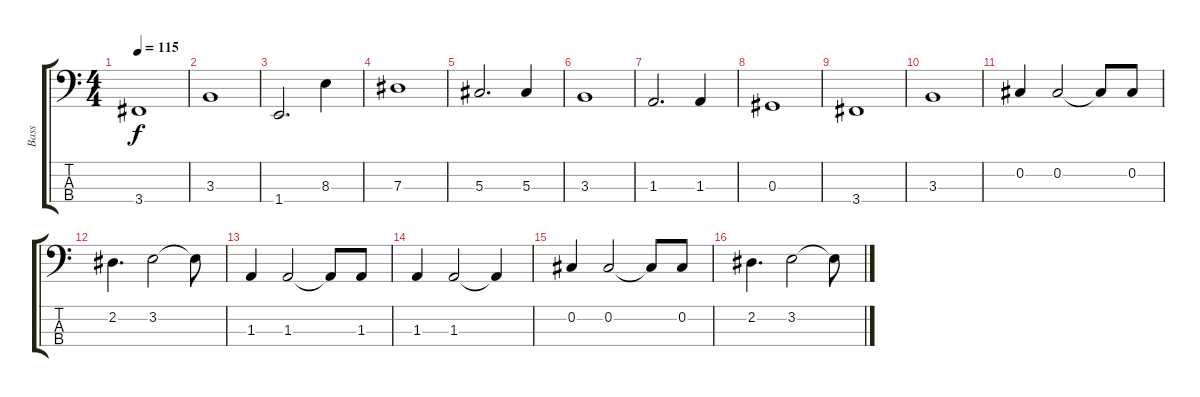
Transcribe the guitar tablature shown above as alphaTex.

\track ("Bass" "Bass") {instrument electricbassfinger}
\staff {score tabs}
\tuning (Gb2 Db2 Ab1 Eb1) {hide}
\ts (4 4)
\tempo 115
\clef f4
\ks c
3.4.1{dy f} |
3.3.1 |
1.4.2{d} 8.3.4 |
7.3.1 |
5.3.2{d} 5.3.4 |
3.3.1 |
1.3.2{d} 1.3.4 |
0.3.1 |
3.4.1 |
3.3.1 |
0.2.4 0.2.2 0.2{t}.8 0.2.8 |
2.2.4{d} 3.2.2 3.2{t}.8 |
1.3.4 1.3.2 1.3{t}.8 1.3.8 |
1.3.4 1.3.2 1.3{t}.4 |
0.2.4 0.2.2 0.2{t}.8 0.2.8 |
2.2.4{d} 3.2.2 3.2{t}.8
